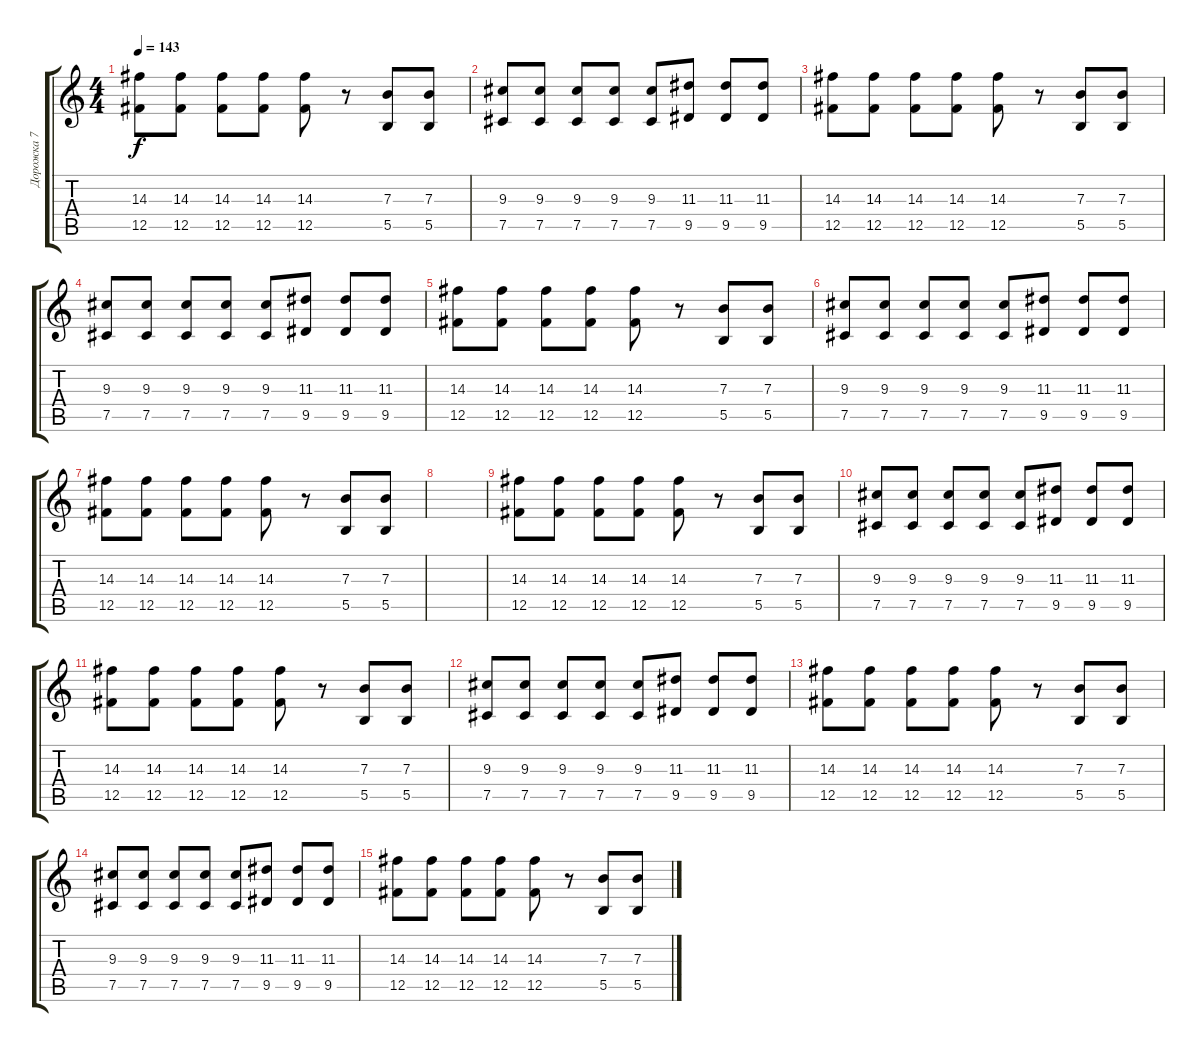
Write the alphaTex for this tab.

\track ("Дорожка 7" "Дорожка 7") {instrument distortionguitar}
\staff {score tabs}
\tuning (Db4 Ab3 E3 B2 Gb2 B1) {hide}
\ts (4 4)
\tempo 143
\clef g2
\ks c
(14.3 12.5).8{dy f} (14.3 12.5).8 (14.3 12.5).8 (14.3 12.5).8 (14.3 12.5).8 r.8 (7.3 5.5).8 (7.3 5.5).8 |
(9.3 7.5).8 (9.3 7.5).8 (9.3 7.5).8 (9.3 7.5).8 (9.3 7.5).8 (11.3 9.5).8 (11.3 9.5).8 (11.3 9.5).8 |
(14.3 12.5).8 (14.3 12.5).8 (14.3 12.5).8 (14.3 12.5).8 (14.3 12.5).8 r.8 (7.3 5.5).8 (7.3 5.5).8 |
(9.3 7.5).8 (9.3 7.5).8 (9.3 7.5).8 (9.3 7.5).8 (9.3 7.5).8 (11.3 9.5).8 (11.3 9.5).8 (11.3 9.5).8 |
(14.3 12.5).8 (14.3 12.5).8 (14.3 12.5).8 (14.3 12.5).8 (14.3 12.5).8 r.8 (7.3 5.5).8 (7.3 5.5).8 |
(9.3 7.5).8 (9.3 7.5).8 (9.3 7.5).8 (9.3 7.5).8 (9.3 7.5).8 (11.3 9.5).8 (11.3 9.5).8 (11.3 9.5).8 |
(14.3 12.5).8 (14.3 12.5).8 (14.3 12.5).8 (14.3 12.5).8 (14.3 12.5).8 r.8 (7.3 5.5).8 (7.3 5.5).8 |
|
(14.3 12.5).8 (14.3 12.5).8 (14.3 12.5).8 (14.3 12.5).8 (14.3 12.5).8 r.8 (7.3 5.5).8 (7.3 5.5).8 |
(9.3 7.5).8 (9.3 7.5).8 (9.3 7.5).8 (9.3 7.5).8 (9.3 7.5).8 (11.3 9.5).8 (11.3 9.5).8 (11.3 9.5).8 |
(14.3 12.5).8 (14.3 12.5).8 (14.3 12.5).8 (14.3 12.5).8 (14.3 12.5).8 r.8 (7.3 5.5).8 (7.3 5.5).8 |
(9.3 7.5).8 (9.3 7.5).8 (9.3 7.5).8 (9.3 7.5).8 (9.3 7.5).8 (11.3 9.5).8 (11.3 9.5).8 (11.3 9.5).8 |
(14.3 12.5).8 (14.3 12.5).8 (14.3 12.5).8 (14.3 12.5).8 (14.3 12.5).8 r.8 (7.3 5.5).8 (7.3 5.5).8 |
(9.3 7.5).8 (9.3 7.5).8 (9.3 7.5).8 (9.3 7.5).8 (9.3 7.5).8 (11.3 9.5).8 (11.3 9.5).8 (11.3 9.5).8 |
(14.3 12.5).8 (14.3 12.5).8 (14.3 12.5).8 (14.3 12.5).8 (14.3 12.5).8 r.8 (7.3 5.5).8 (7.3 5.5).8
